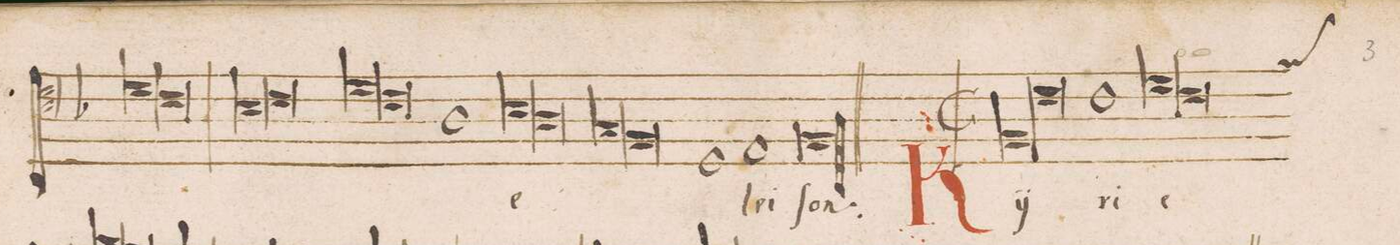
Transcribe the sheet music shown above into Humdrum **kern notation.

**kern	**text
*I"TENOR	*
*clefC4	*
*k[b-]	*
*met(C|)	*
*M2/1	*
*Xlig	*
*lig	*
1d	.
=20-	=20-
1c	.
*Xlig	*
*lig	*
1B-	.
=21-	=21-
1c	.
*Xlig	*
*lig	*
1d	.
=22-	=22-
1c	.
*Xlig	*
1A	.
=23-	=23-
*lig	*
1B-	e-
1A	.
*Xlig	*
=24-	=24-
*lig	*
1G	.
1F	.
*Xlig	*
=25-	=25-
1D	.
1E	-lei-
=26-	=26-
00F\	-ſon.
=27||	=27||
*lig	*
1F	Kÿ-
1c	.
*Xlig	*
=28-	=28-
1c	-ri-
*lig	*
1d	-e
=29-	=29-
1c	.
*Xlig	*
*custos:f	*
*-	*-
